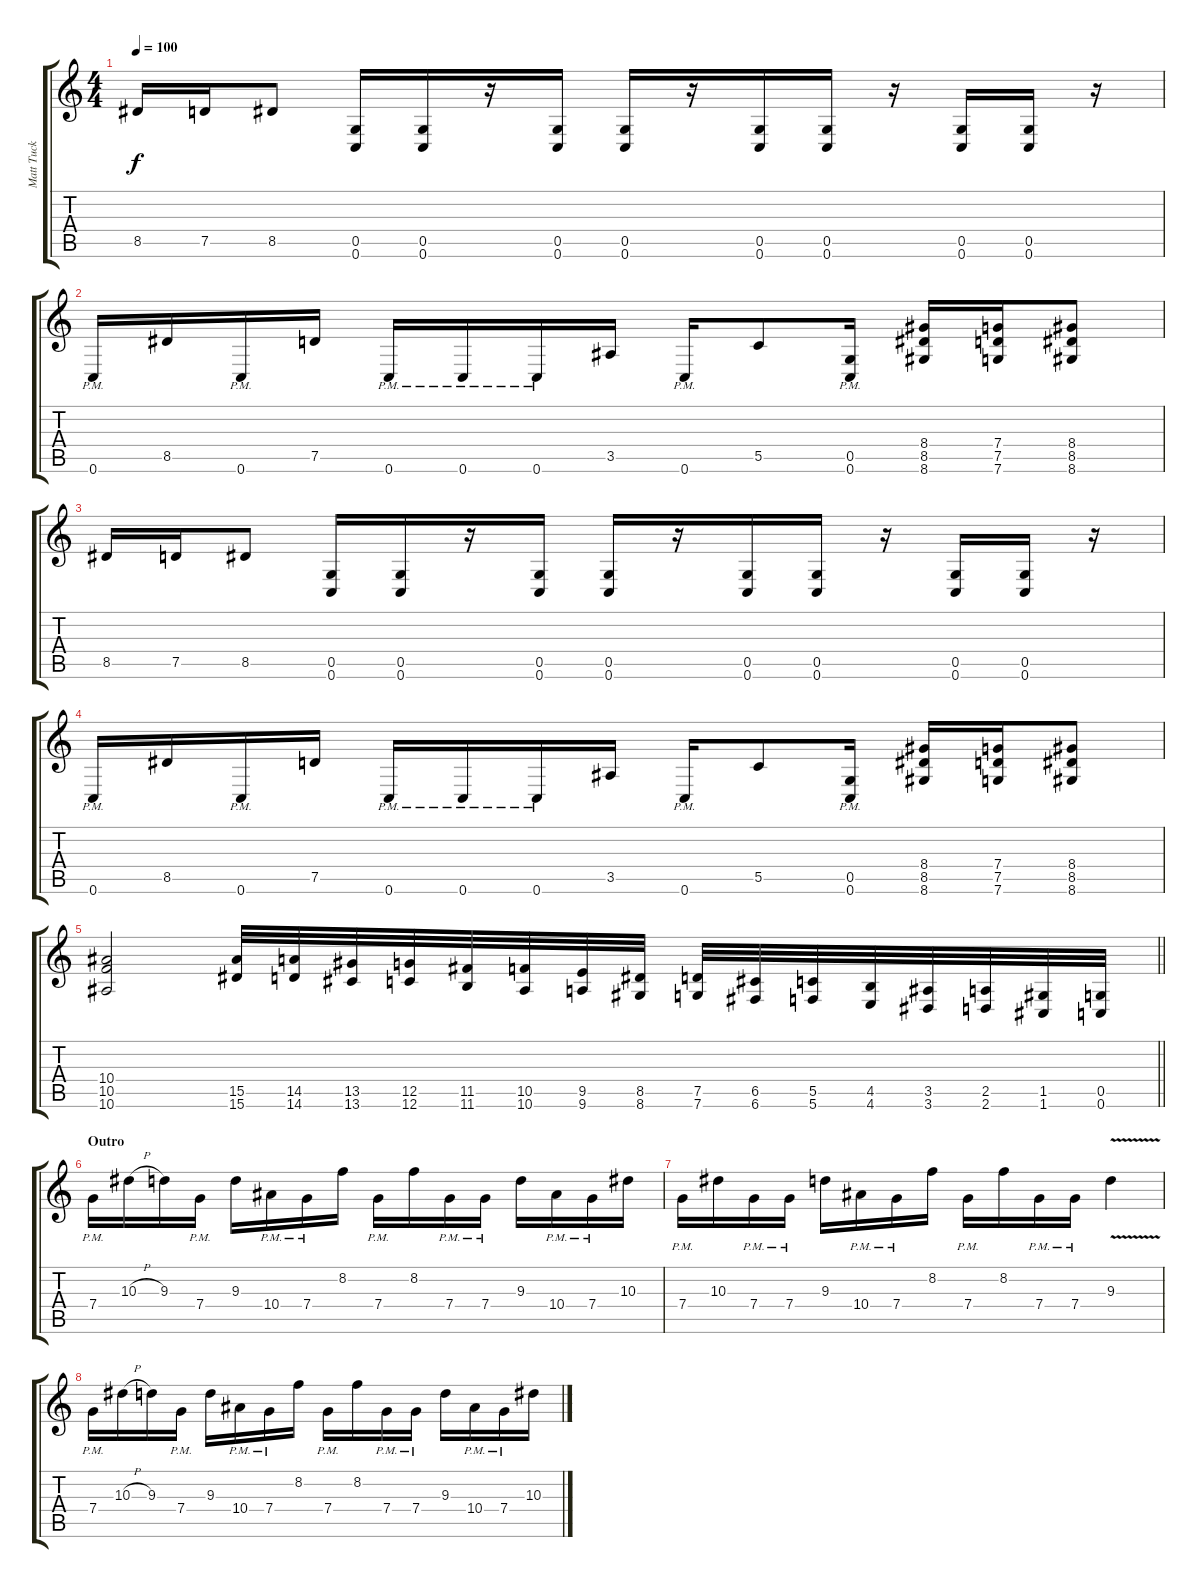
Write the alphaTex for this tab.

\track ("Matt Tuck" "Matt Tuck") {instrument distortionguitar}
\staff {score tabs}
\tuning (D4 A3 F3 C3 G2 C2) {hide}
\ts (4 4)
\tempo 100
\clef g2
\ks c
8.5.16{dy f} 7.5.16 8.5.8 (0.5 0.6).16 (0.5 0.6).16 r.16 (0.5 0.6).16 (0.5 0.6).16 r.16 (0.5 0.6).16 (0.5 0.6).16 r.16 (0.5 0.6).16 (0.5 0.6).16 r.16 |
0.6{pm}.16 8.5.16 0.6{pm}.16 7.5.16 0.6{pm}.16 0.6{pm}.16 0.6{pm}.16 3.5.16 0.6{pm}.16 5.5.8 (0.5{pm} 0.6{pm}).16 (8.4 8.5 8.6).16 (7.4 7.5 7.6).16 (8.4 8.5 8.6).8 |
8.5.16 7.5.16 8.5.8 (0.5 0.6).16 (0.5 0.6).16 r.16 (0.5 0.6).16 (0.5 0.6).16 r.16 (0.5 0.6).16 (0.5 0.6).16 r.16 (0.5 0.6).16 (0.5 0.6).16 r.16 |
0.6{pm}.16 8.5.16 0.6{pm}.16 7.5.16 0.6{pm}.16 0.6{pm}.16 0.6{pm}.16 3.5.16 0.6{pm}.16 5.5.8 (0.5{pm} 0.6{pm}).16 (8.4 8.5 8.6).16 (7.4 7.5 7.6).16 (8.4 8.5 8.6).8 |
\barLineRight lightlight
(10.4 10.5 10.6).2 (15.5 15.6).32{instrument guitarfretnoise} (14.5 14.6).32 (13.5 13.6).32 (12.5 12.6).32 (11.5 11.6).32 (10.5 10.6).32 (9.5 9.6).32 (8.5 8.6).32 (7.5 7.6).32 (6.5 6.6).32 (5.5 5.6).32 (4.5 4.6).32 (3.5 3.6).32 (2.5 2.6).32 (1.5 1.6).32 (0.5 0.6).32 |
\section ("" "Outro")
7.4{pm}.16{instrument distortionguitar} 10.3{h}.16 9.3.16 7.4{pm}.16 9.3.16 10.4{pm}.16 7.4{pm}.16 8.2.16 7.4{pm}.16 8.2.16 7.4{pm}.16 7.4{pm}.16 9.3.16 10.4{pm}.16 7.4{pm}.16 10.3.16 |
7.4{pm}.16 10.3.16 7.4{pm}.16 7.4{pm}.16 9.3.16 10.4{pm}.16 7.4{pm}.16 8.2.16 7.4{pm}.16 8.2.16 7.4{pm}.16 7.4{pm}.16 9.3{v}.4 |
7.4{pm}.16 10.3{h}.16 9.3.16 7.4{pm}.16 9.3.16 10.4{pm}.16 7.4{pm}.16 8.2.16 7.4{pm}.16 8.2.16 7.4{pm}.16 7.4{pm}.16 9.3.16 10.4{pm}.16 7.4{pm}.16 10.3.16
